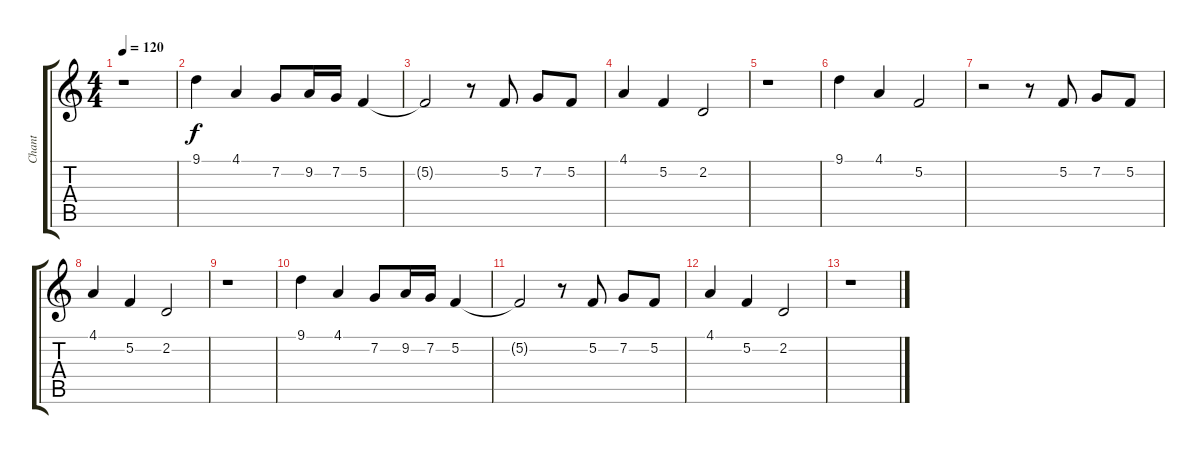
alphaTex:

\track ("Chant" "Chant") {instrument lead8bassandlead}
\staff {score tabs}
\tuning (F4 C4 Ab3 Eb3 Bb2 F2) {hide}
\ts (4 4)
\tempo 120
\clef g2
\ks c
r.1{dy f} |
9.1.4 4.1.4 7.2.8 9.2.16 7.2.16 5.2.4 |
5.2{t}.2 r.8 5.2.8 7.2.8 5.2.8 |
4.1.4 5.2.4 2.2.2 |
r.1 |
9.1.4 4.1.4 5.2.2 |
r.2 r.8 5.2.8 7.2.8 5.2.8 |
4.1.4 5.2.4 2.2.2 |
r.1 |
9.1.4 4.1.4 7.2.8 9.2.16 7.2.16 5.2.4 |
5.2{t}.2 r.8 5.2.8 7.2.8 5.2.8 |
4.1.4 5.2.4 2.2.2 |
r.1
